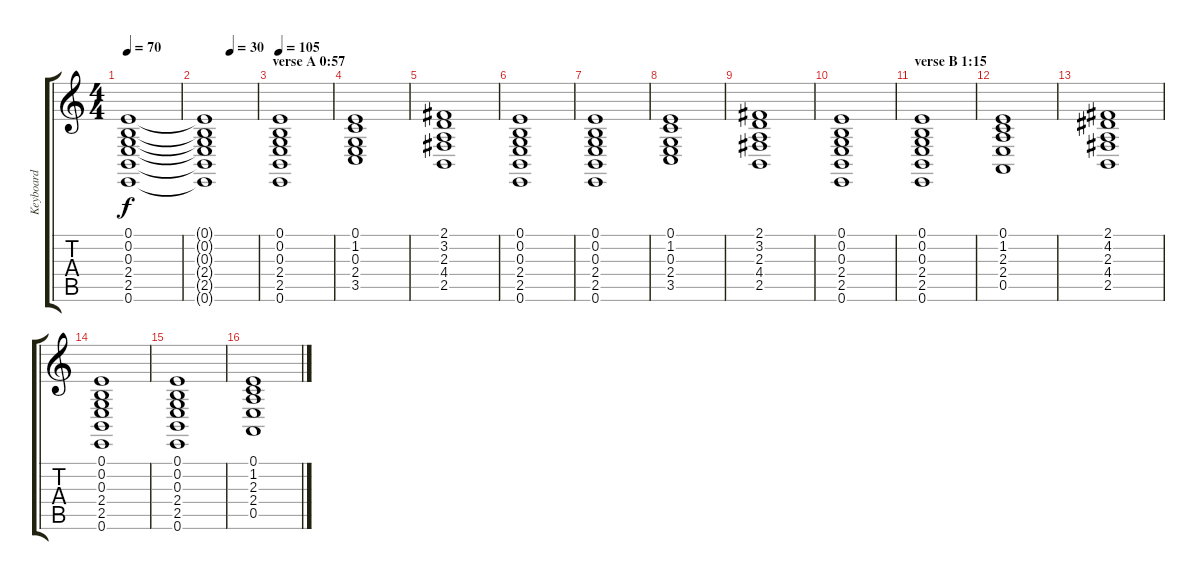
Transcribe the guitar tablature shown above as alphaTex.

\track ("Keyboard" "Keyboard") {instrument stringensemble1}
\staff {score tabs}
\tuning (E4 B3 G3 D3 A2 E2) {hide}
\ts (4 4)
\tempo 70
\clef g2
\ks c
(0.1{t} 0.2{t} 0.3{t} 2.4{t} 2.5{t} 0.6{t}).1{dy f} |
\tempo (30 0.5)
(0.1{t} 0.2{t} 0.3{t} 2.4{t} 2.5{t} 0.6{t}).1 |
\section ("" "verse A 0:57")
\tempo 105
(0.1 0.2 0.3 2.4 2.5 0.6).1 |
(0.1 1.2 0.3 2.4 3.5).1 |
(2.1 3.2 2.3 4.4 2.5).1 |
(0.1 0.2 0.3 2.4 2.5 0.6).1 |
(0.1 0.2 0.3 2.4 2.5 0.6).1 |
(0.1 1.2 0.3 2.4 3.5).1 |
(2.1 3.2 2.3 4.4 2.5).1 |
(0.1 0.2 0.3 2.4 2.5 0.6).1 |
\section ("" "verse B 1:15")
(0.1 0.2 0.3 2.4 2.5 0.6).1 |
(0.1 1.2 2.3 2.4 0.5).1 |
(2.1 4.2 2.3 4.4 2.5).1 |
(0.1 0.2 0.3 2.4 2.5 0.6).1 |
(0.1 0.2 0.3 2.4 2.5 0.6).1 |
(0.1 1.2 2.3 2.4 0.5).1
